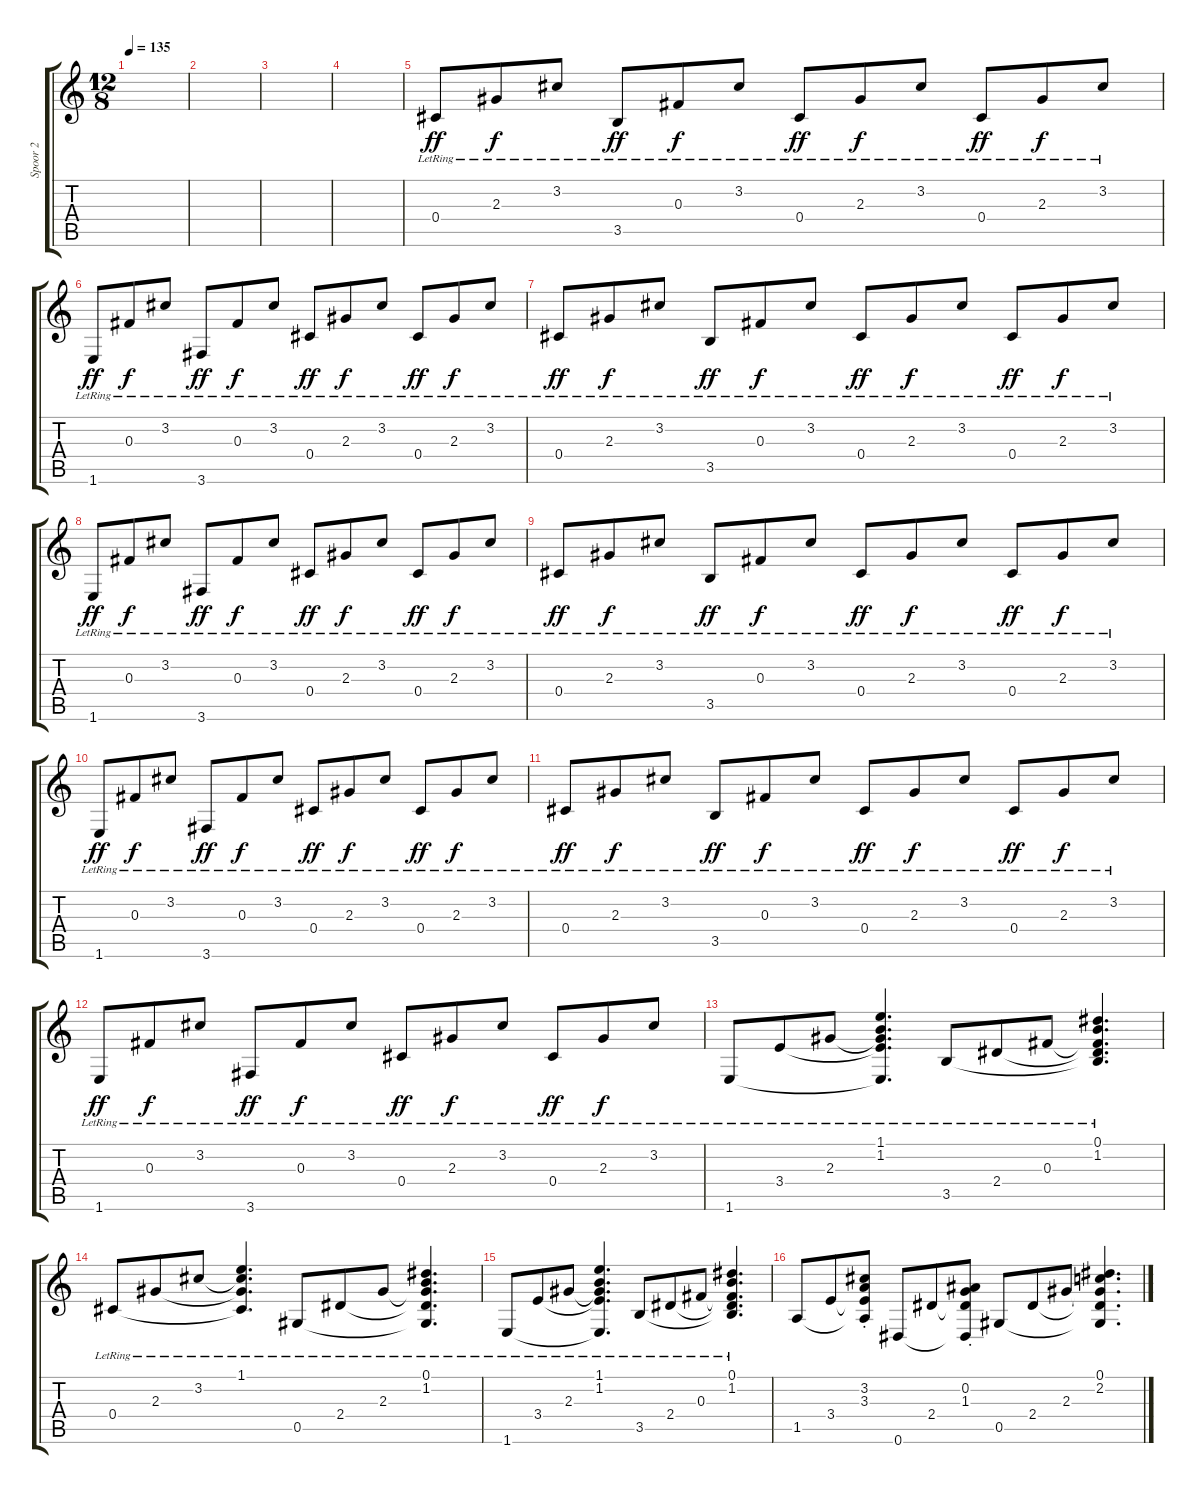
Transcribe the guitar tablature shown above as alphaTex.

\track ("Spoor 2" "Spoor 2") {instrument acousticguitarsteel}
\staff {score tabs}
\tuning (Eb4 Bb3 Gb3 Db3 Ab2 Eb2) {hide}
\ts (12 8)
\tempo 135
\clef g2
\ks c
|
|
|
|
0.4{lr}.8{dy ff} 2.3{lr}.8{dy f} 3.2{lr}.8 3.5{lr}.8{dy ff} 0.3{lr}.8{dy f} 3.2{lr}.8 0.4{lr}.8{dy ff} 2.3{lr}.8{dy f} 3.2{lr}.8 0.4{lr}.8{dy ff} 2.3{lr}.8{dy f} 3.2{lr}.8 |
1.6{lr}.8{dy ff} 0.3{lr}.8{dy f} 3.2{lr}.8 3.6{lr}.8{dy ff} 0.3{lr}.8{dy f} 3.2{lr}.8 0.4{lr}.8{dy ff} 2.3{lr}.8{dy f} 3.2{lr}.8 0.4{lr}.8{dy ff} 2.3{lr}.8{dy f} 3.2{lr}.8 |
0.4{lr}.8{dy ff} 2.3{lr}.8{dy f} 3.2{lr}.8 3.5{lr}.8{dy ff} 0.3{lr}.8{dy f} 3.2{lr}.8 0.4{lr}.8{dy ff} 2.3{lr}.8{dy f} 3.2{lr}.8 0.4{lr}.8{dy ff} 2.3{lr}.8{dy f} 3.2{lr}.8 |
1.6{lr}.8{dy ff} 0.3{lr}.8{dy f} 3.2{lr}.8 3.6{lr}.8{dy ff} 0.3{lr}.8{dy f} 3.2{lr}.8 0.4{lr}.8{dy ff} 2.3{lr}.8{dy f} 3.2{lr}.8 0.4{lr}.8{dy ff} 2.3{lr}.8{dy f} 3.2{lr}.8 |
0.4{lr}.8{dy ff} 2.3{lr}.8{dy f} 3.2{lr}.8 3.5{lr}.8{dy ff} 0.3{lr}.8{dy f} 3.2{lr}.8 0.4{lr}.8{dy ff} 2.3{lr}.8{dy f} 3.2{lr}.8 0.4{lr}.8{dy ff} 2.3{lr}.8{dy f} 3.2{lr}.8 |
1.6{lr}.8{dy ff} 0.3{lr}.8{dy f} 3.2{lr}.8 3.6{lr}.8{dy ff} 0.3{lr}.8{dy f} 3.2{lr}.8 0.4{lr}.8{dy ff} 2.3{lr}.8{dy f} 3.2{lr}.8 0.4{lr}.8{dy ff} 2.3{lr}.8{dy f} 3.2{lr}.8 |
0.4{lr}.8{dy ff} 2.3{lr}.8{dy f} 3.2{lr}.8 3.5{lr}.8{dy ff} 0.3{lr}.8{dy f} 3.2{lr}.8 0.4{lr}.8{dy ff} 2.3{lr}.8{dy f} 3.2{lr}.8 0.4{lr}.8{dy ff} 2.3{lr}.8{dy f} 3.2{lr}.8 |
1.6{lr}.8{dy ff} 0.3{lr}.8{dy f} 3.2{lr}.8 3.6{lr}.8{dy ff} 0.3{lr}.8{dy f} 3.2{lr}.8 0.4{lr}.8{dy ff} 2.3{lr}.8{dy f} 3.2{lr}.8 0.4{lr}.8{dy ff} 2.3{lr}.8{dy f} 3.2{lr}.8 |
1.6{lr}.8 3.4{lr}.8 2.3{lr}.8 (1.1{lr} 1.2{lr} 2.3{t} 3.4{t} 1.6{t}).4{d} 3.5{lr}.8 2.4{lr}.8 0.3{lr}.8 (0.1{lr} 1.2{lr} 0.3{t} 2.4{t} 3.5{t}).4{d} |
0.4{lr}.8 2.3{lr}.8 3.2{lr}.8 (1.1{lr} 3.2{t} 2.3{t} 0.4{t}).4{d} 0.5{lr}.8 2.4{lr}.8 2.3{lr}.8 (0.1{lr} 1.2{lr} 2.3{t} 2.4{t} 0.5{t}).4{d} |
1.6{lr}.8 3.4{lr}.8 2.3{lr}.8 (1.1{lr} 1.2{lr} 2.3{t} 3.4{t} 1.6{t}).4{d} 3.5{lr}.8 2.4{lr}.8 0.3{lr}.8 (0.1{lr} 1.2{lr} 0.3{t} 2.4{t} 3.5{t}).4{d} |
1.5.8 3.4.8 (3.2{st} 3.3{st} 3.4{t} 1.5{t}).8 0.6.8 2.4.8 (0.2{st} 1.3{st} 2.4{t} 0.6{t}).8 0.5.8 2.4.8 2.3.8 (0.1 2.2 2.3{t} 2.4{t} 0.5{t}).4{d}
